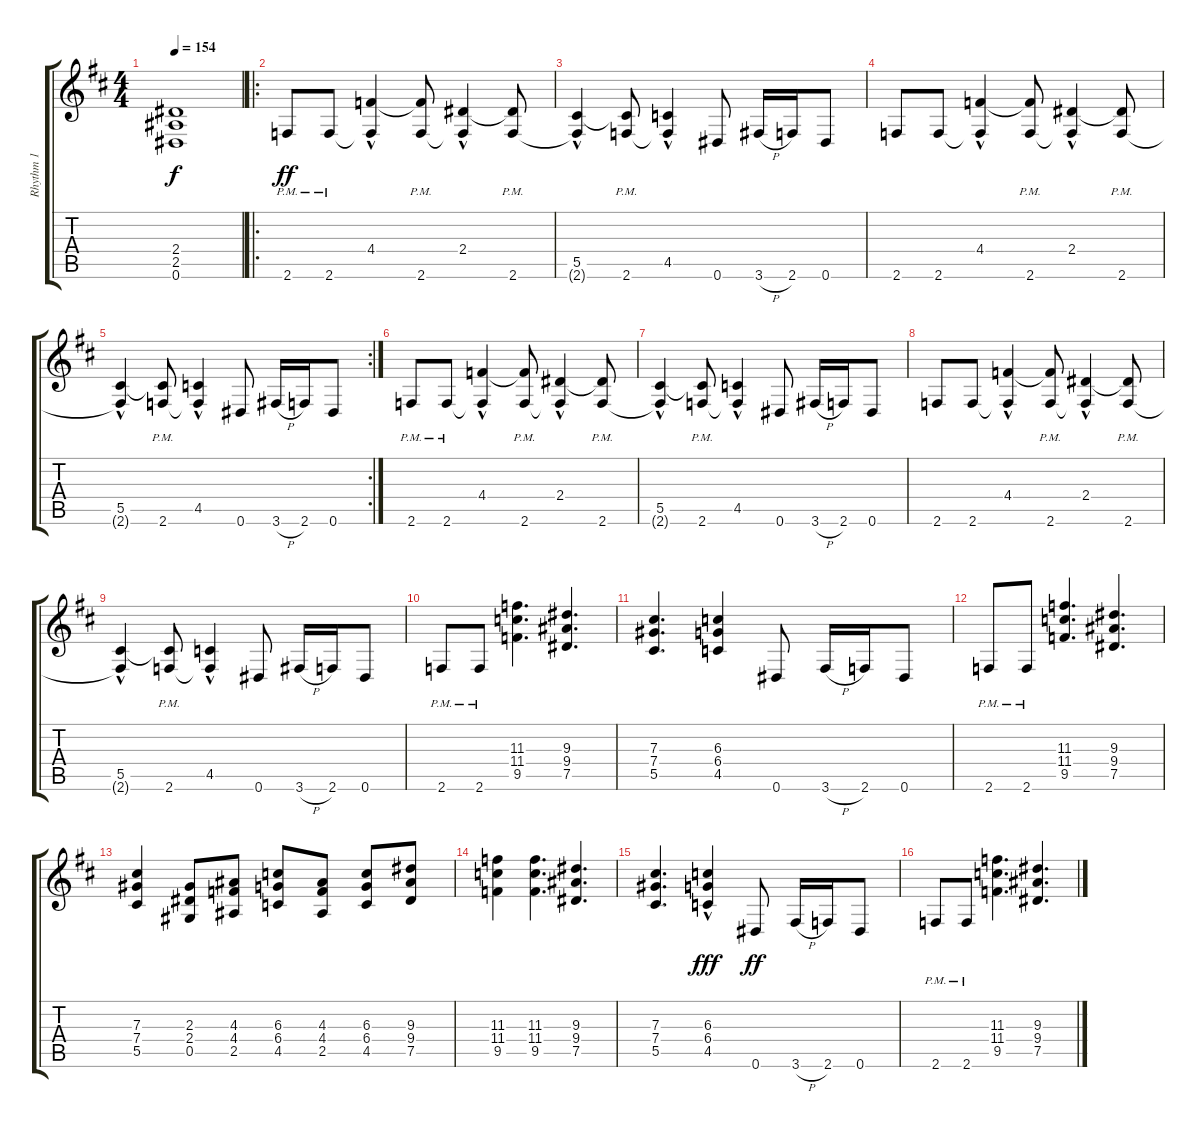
\track ("Rhythm 1" "Rhythm 1") {instrument distortionguitar}
\staff {score tabs}
\tuning (Eb4 Bb3 Gb3 Db3 Ab2 Eb2) {hide}
\ts (4 4)
\tempo 154
\clef g2
\ks d
(2.4{t} 2.5{t} 0.6{t}).1{dy f} |
\ro
2.6{pm}.8{dy ff} 2.6{pm}.8 (4.4{hac} 2.6{t}).4 (4.4{pm t} 2.6{pm}).8 (2.4{hac} 2.6{t}).4 (2.4{pm t} 2.6{pm}).8 |
(5.5{hac} 2.6{t}).4 (5.5{pm t} 2.6{pm}).8 (4.5{hac} 2.6{t}).4 0.6.8 3.6{h}.16 2.6.16 0.6.8 |
2.6.8 2.6.8 (4.4{hac} 2.6{t}).4 (4.4{pm t} 2.6{pm}).8 (2.4{hac} 2.6{t}).4 (2.4{pm t} 2.6{pm}).8 |
\rc 2
(5.5{hac} 2.6{t}).4 (5.5{pm t} 2.6{pm}).8 (4.5{hac} 2.6{t}).4 0.6.8 3.6{h}.16 2.6.16 0.6.8 |
2.6{pm}.8 2.6{pm}.8 (4.4{hac} 2.6{t}).4 (4.4{pm t} 2.6{pm}).8 (2.4{hac} 2.6{t}).4 (2.4{pm t} 2.6{pm}).8 |
(5.5{hac} 2.6{t}).4 (5.5{pm t} 2.6{pm}).8 (4.5{hac} 2.6{t}).4 0.6.8 3.6{h}.16 2.6.16 0.6.8 |
2.6.8 2.6.8 (4.4{hac} 2.6{t}).4 (4.4{pm t} 2.6{pm}).8 (2.4{hac} 2.6{t}).4 (2.4{pm t} 2.6{pm}).8 |
(5.5{hac} 2.6{t}).4 (5.5{pm t} 2.6{pm}).8 (4.5{hac} 2.6{t}).4 0.6.8 3.6{h}.16 2.6.16 0.6.8 |
2.6{pm}.8 2.6{pm}.8 (11.3 11.4 9.5).4{d} (9.3 9.4 7.5).4{d} |
(7.3 7.4 5.5).4{d} (6.3 6.4 4.5).4 0.6.8 3.6{h}.16 2.6.16 0.6.8 |
2.6{pm}.8 2.6{pm}.8{beam merge} (11.3 11.4 9.5).4{d beam merge} (9.3 9.4 7.5).4{d} |
(7.3 7.4 5.5).4 (2.3 2.4 0.5).8 (4.3 4.4 2.5).8 (6.3 6.4 4.5).8 (4.3 4.4 2.5).8 (6.3 6.4 4.5).8 (9.3 9.4 7.5).8 |
(11.3 11.4 9.5).4 (11.3 11.4 9.5).4{d} (9.3 9.4 7.5).4{d} |
(7.3 7.4 5.5).4{d} (6.3{hac} 6.4{hac} 4.5{hac}).4{dy fff} 0.6.8{dy ff} 3.6{h}.16 2.6.16 0.6.8 |
2.6{pm}.8{beam merge} 2.6{pm}.8 (11.3 11.4 9.5).4{d} (9.3 9.4 7.5).4{d}
